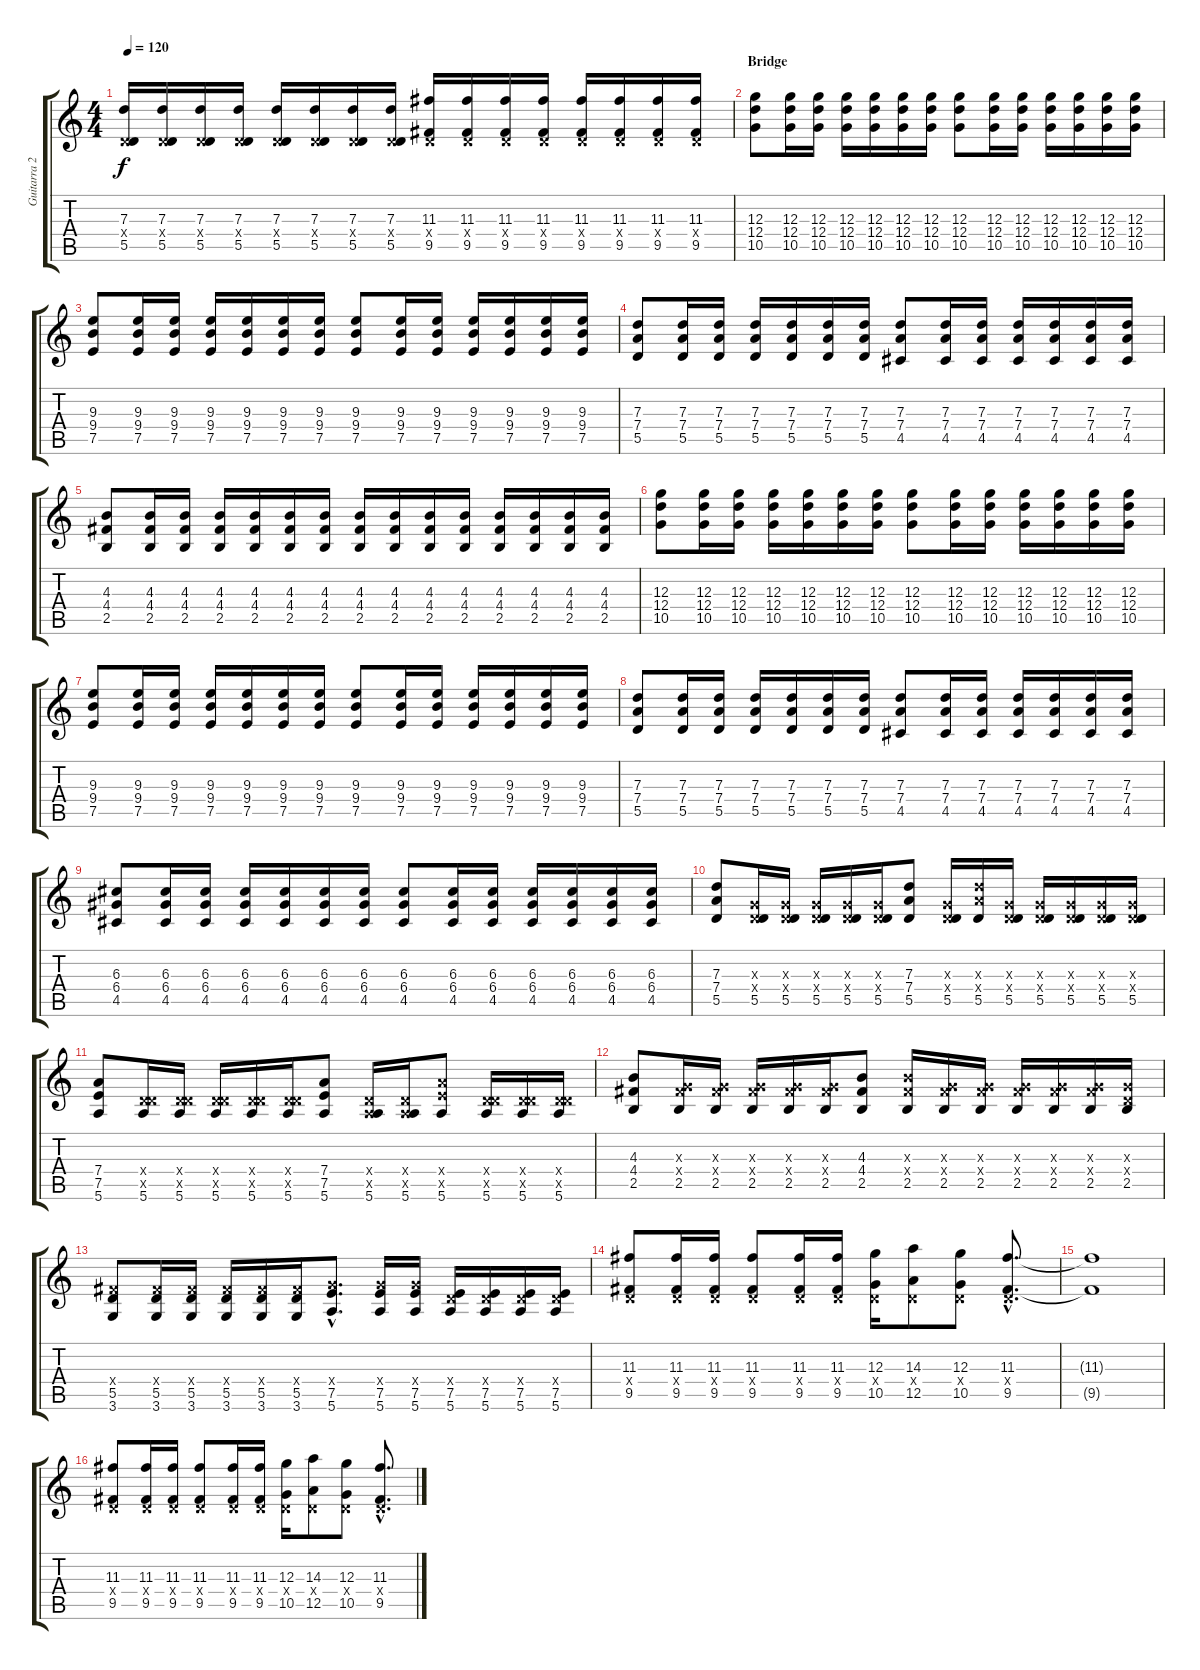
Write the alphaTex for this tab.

\track ("Guitarra 2 - Erik" "Guitarra 2") {instrument distortionguitar}
\staff {score tabs}
\tuning (E4 B3 G3 D3 A2 E2) {hide}
\ts (4 4)
\tempo 120
\clef g2
\ks c
(7.3 0.4{x} 5.5).16{dy f} (7.3 0.4{x} 5.5).16 (7.3 0.4{x} 5.5).16 (7.3 0.4{x} 5.5).16 (7.3 0.4{x} 5.5).16 (7.3 0.4{x} 5.5).16 (7.3 0.4{x} 5.5).16 (7.3 0.4{x} 5.5).16 (11.3 0.4{x} 9.5).16 (11.3 0.4{x} 9.5).16 (11.3 0.4{x} 9.5).16 (11.3 0.4{x} 9.5).16 (11.3 0.4{x} 9.5).16 (11.3 0.4{x} 9.5).16 (11.3 0.4{x} 9.5).16 (11.3 0.4{x} 9.5).16 |
\section ("" "Bridge")
(12.3 12.4 10.5).8 (12.3 12.4 10.5).16 (12.3 12.4 10.5).16 (12.3 12.4 10.5).16 (12.3 12.4 10.5).16 (12.3 12.4 10.5).16 (12.3 12.4 10.5).16 (12.3 12.4 10.5).8 (12.3 12.4 10.5).16 (12.3 12.4 10.5).16 (12.3 12.4 10.5).16 (12.3 12.4 10.5).16 (12.3 12.4 10.5).16 (12.3 12.4 10.5).16 |
(9.3 9.4 7.5).8 (9.3 9.4 7.5).16 (9.3 9.4 7.5).16 (9.3 9.4 7.5).16 (9.3 9.4 7.5).16 (9.3 9.4 7.5).16 (9.3 9.4 7.5).16 (9.3 9.4 7.5).8 (9.3 9.4 7.5).16 (9.3 9.4 7.5).16 (9.3 9.4 7.5).16 (9.3 9.4 7.5).16 (9.3 9.4 7.5).16 (9.3 9.4 7.5).16 |
(7.3 7.4 5.5).8 (7.3 7.4 5.5).16 (7.3 7.4 5.5).16 (7.3 7.4 5.5).16 (7.3 7.4 5.5).16 (7.3 7.4 5.5).16 (7.3 7.4 5.5).16 (7.3 7.4 4.5).8 (7.3 7.4 4.5).16 (7.3 7.4 4.5).16 (7.3 7.4 4.5).16 (7.3 7.4 4.5).16 (7.3 7.4 4.5).16 (7.3 7.4 4.5).16 |
(4.3 4.4 2.5).8 (4.3 4.4 2.5).16 (4.3 4.4 2.5).16 (4.3 4.4 2.5).16 (4.3 4.4 2.5).16 (4.3 4.4 2.5).16 (4.3 4.4 2.5).16 (4.3 4.4 2.5).16 (4.3 4.4 2.5).16 (4.3 4.4 2.5).16 (4.3 4.4 2.5).16 (4.3 4.4 2.5).16 (4.3 4.4 2.5).16 (4.3 4.4 2.5).16 (4.3 4.4 2.5).16 |
(12.3 12.4 10.5).8 (12.3 12.4 10.5).16 (12.3 12.4 10.5).16 (12.3 12.4 10.5).16 (12.3 12.4 10.5).16 (12.3 12.4 10.5).16 (12.3 12.4 10.5).16 (12.3 12.4 10.5).8 (12.3 12.4 10.5).16 (12.3 12.4 10.5).16 (12.3 12.4 10.5).16 (12.3 12.4 10.5).16 (12.3 12.4 10.5).16 (12.3 12.4 10.5).16 |
(9.3 9.4 7.5).8 (9.3 9.4 7.5).16 (9.3 9.4 7.5).16 (9.3 9.4 7.5).16 (9.3 9.4 7.5).16 (9.3 9.4 7.5).16 (9.3 9.4 7.5).16 (9.3 9.4 7.5).8 (9.3 9.4 7.5).16 (9.3 9.4 7.5).16 (9.3 9.4 7.5).16 (9.3 9.4 7.5).16 (9.3 9.4 7.5).16 (9.3 9.4 7.5).16 |
(7.3 7.4 5.5).8 (7.3 7.4 5.5).16 (7.3 7.4 5.5).16 (7.3 7.4 5.5).16 (7.3 7.4 5.5).16 (7.3 7.4 5.5).16 (7.3 7.4 5.5).16 (7.3 7.4 4.5).8 (7.3 7.4 4.5).16 (7.3 7.4 4.5).16 (7.3 7.4 4.5).16 (7.3 7.4 4.5).16 (7.3 7.4 4.5).16 (7.3 7.4 4.5).16 |
(6.3 6.4 4.5).8 (6.3 6.4 4.5).16 (6.3 6.4 4.5).16 (6.3 6.4 4.5).16 (6.3 6.4 4.5).16 (6.3 6.4 4.5).16 (6.3 6.4 4.5).16 (6.3 6.4 4.5).8 (6.3 6.4 4.5).16 (6.3 6.4 4.5).16 (6.3 6.4 4.5).16 (6.3 6.4 4.5).16 (6.3 6.4 4.5).16 (6.3 6.4 4.5).16 |
(7.3 7.4 5.5).8{volume 9 balance 14} (0.3{x} 0.4{x} 5.5).16 (0.3{x} 0.4{x} 5.5).16 (0.3{x} 0.4{x} 5.5).16 (0.3{x} 0.4{x} 5.5).16 (0.3{x} 0.4{x} 5.5).16 (7.3 7.4 5.5).8 (0.3{x} 0.4{x} 5.5).16 (7.3{x} 7.4{x} 5.5).16 (0.3{x} 0.4{x} 5.5).16 (0.3{x} 0.4{x} 5.5).16 (0.3{x} 0.4{x} 5.5).16 (0.3{x} 0.4{x} 5.5).16 (0.3{x} 0.4{x} 5.5).16 |
(7.4 7.5 5.6).8 (0.4{x} 5.5{x} 5.6).16 (0.4{x} 5.5{x} 5.6).16 (0.4{x} 5.5{x} 5.6).16 (0.4{x} 5.5{x} 5.6).16 (0.4{x} 5.5{x} 5.6).16 (7.4 7.5 5.6).8 (0.4{x} 0.5{x} 5.6).16 (0.4{x} 0.5{x} 5.6).16 (7.4{x} 7.5{x} 5.6).8 (0.4{x} 5.5{x} 5.6).16 (0.4{x} 5.5{x} 5.6).16 (0.4{x} 5.5{x} 5.6).16 |
(4.3 4.4 2.5).8 (0.3{x} 4.4{x} 2.5).16 (0.3{x} 4.4{x} 2.5).16 (0.3{x} 4.4{x} 2.5).16 (0.3{x} 4.4{x} 2.5).16 (0.3{x} 4.4{x} 2.5).16 (4.3 4.4 2.5).8 (4.3{x} 4.4{x} 2.5).16 (0.3{x} 4.4{x} 2.5).16 (0.3{x} 4.4{x} 2.5).16 (0.3{x} 4.4{x} 2.5).16 (0.3{x} 4.4{x} 2.5).16 (0.3{x} 4.4{x} 2.5).16 (0.3{x} 0.4{x} 2.5).16 |
(4.4{x} 5.5 3.6).8 (4.4{x} 5.5 3.6).16 (4.4{x} 5.5 3.6).16 (4.4{x} 5.5 3.6).16 (4.4{x} 5.5 3.6).16 (4.4{x} 5.5 3.6).16 (5.4{hac x} 7.5{hac} 5.6{hac}).8{d} (5.4{x} 7.5 5.6).16 (5.4{x} 7.5 5.6).16 (0.4{x} 7.5 5.6).16 (0.4{x} 7.5 5.6).16 (0.4{x} 7.5 5.6).16 (0.4{x} 7.5 5.6).16 |
(11.3 0.4{x} 9.5).8{volume 8 balance 6} (11.3 0.4{x} 9.5).16 (11.3 0.4{x} 9.5).16 (11.3 0.4{x} 9.5).8 (11.3 0.4{x} 9.5).16 (11.3 0.4{x} 9.5).16 (12.3 0.4{x} 10.5).16 (14.3 0.4{x} 12.5).8 (12.3 0.4{x} 10.5).8 (11.3{hac} 0.4{hac x} 9.5{hac}).8{d} |
(11.3{t} 9.5{t}).1 |
(11.3 0.4{x} 9.5).8{volume 8} (11.3 0.4{x} 9.5).16 (11.3 0.4{x} 9.5).16 (11.3 0.4{x} 9.5).8 (11.3 0.4{x} 9.5).16 (11.3 0.4{x} 9.5).16 (12.3 0.4{x} 10.5).16 (14.3 0.4{x} 12.5).8 (12.3 0.4{x} 10.5).8 (11.3{hac} 0.4{hac x} 9.5{hac}).8{d}
